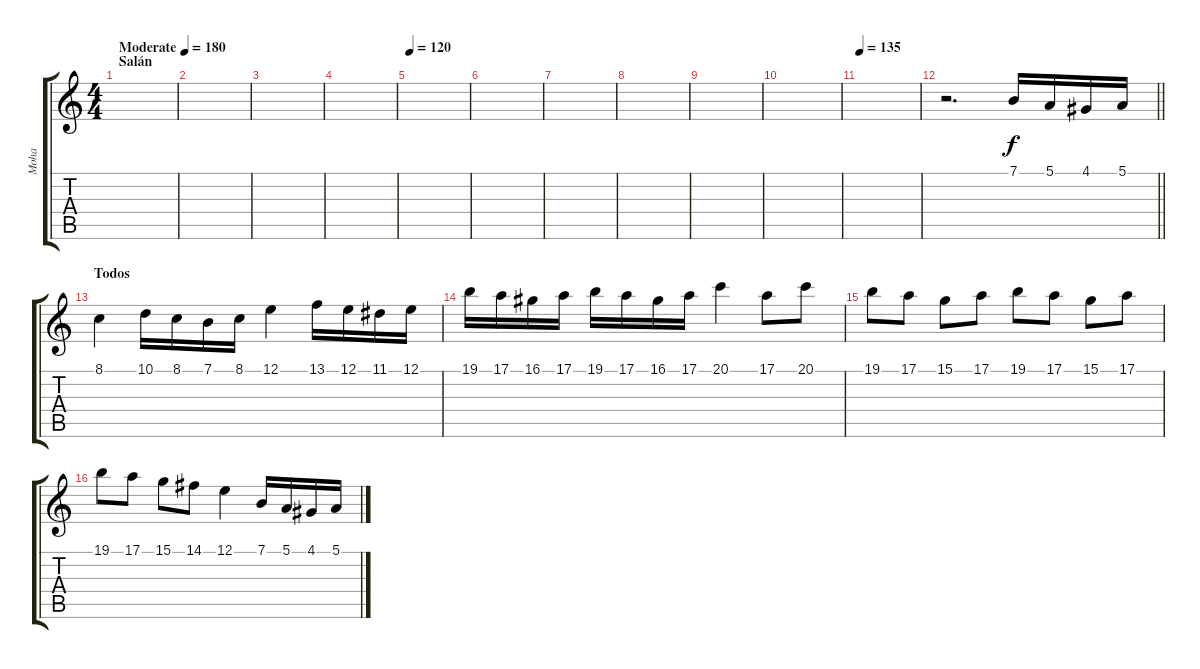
\track ("Moha" "Moha") {instrument violin}
\staff {score tabs}
\tuning (E4 B3 G3 D3 A2 E2) {hide}
\ts (4 4)
\section ("" "Salán")
\tempo (180 "Moderate")
\clef g2
\ks c
|
|
|
|
\tempo 120
|
|
|
|
|
|
\tempo 135
|
\barLineRight lightlight
r.2{d} 7.1.16 5.1.16 4.1.16 5.1.16 |
\section ("" "Todos")
8.1.4 10.1.16 8.1.16 7.1.16 8.1.16 12.1.4 13.1.16 12.1.16 11.1.16 12.1.16 |
19.1.16 17.1.16 16.1.16 17.1.16 19.1.16 17.1.16 16.1.16 17.1.16 20.1.4 17.1.8 20.1.8 |
19.1.8 17.1.8 15.1.8 17.1.8 19.1.8 17.1.8 15.1.8 17.1.8 |
19.1.8 17.1.8 15.1.8 14.1.8 12.1.4 7.1.16 5.1.16 4.1.16 5.1.16
